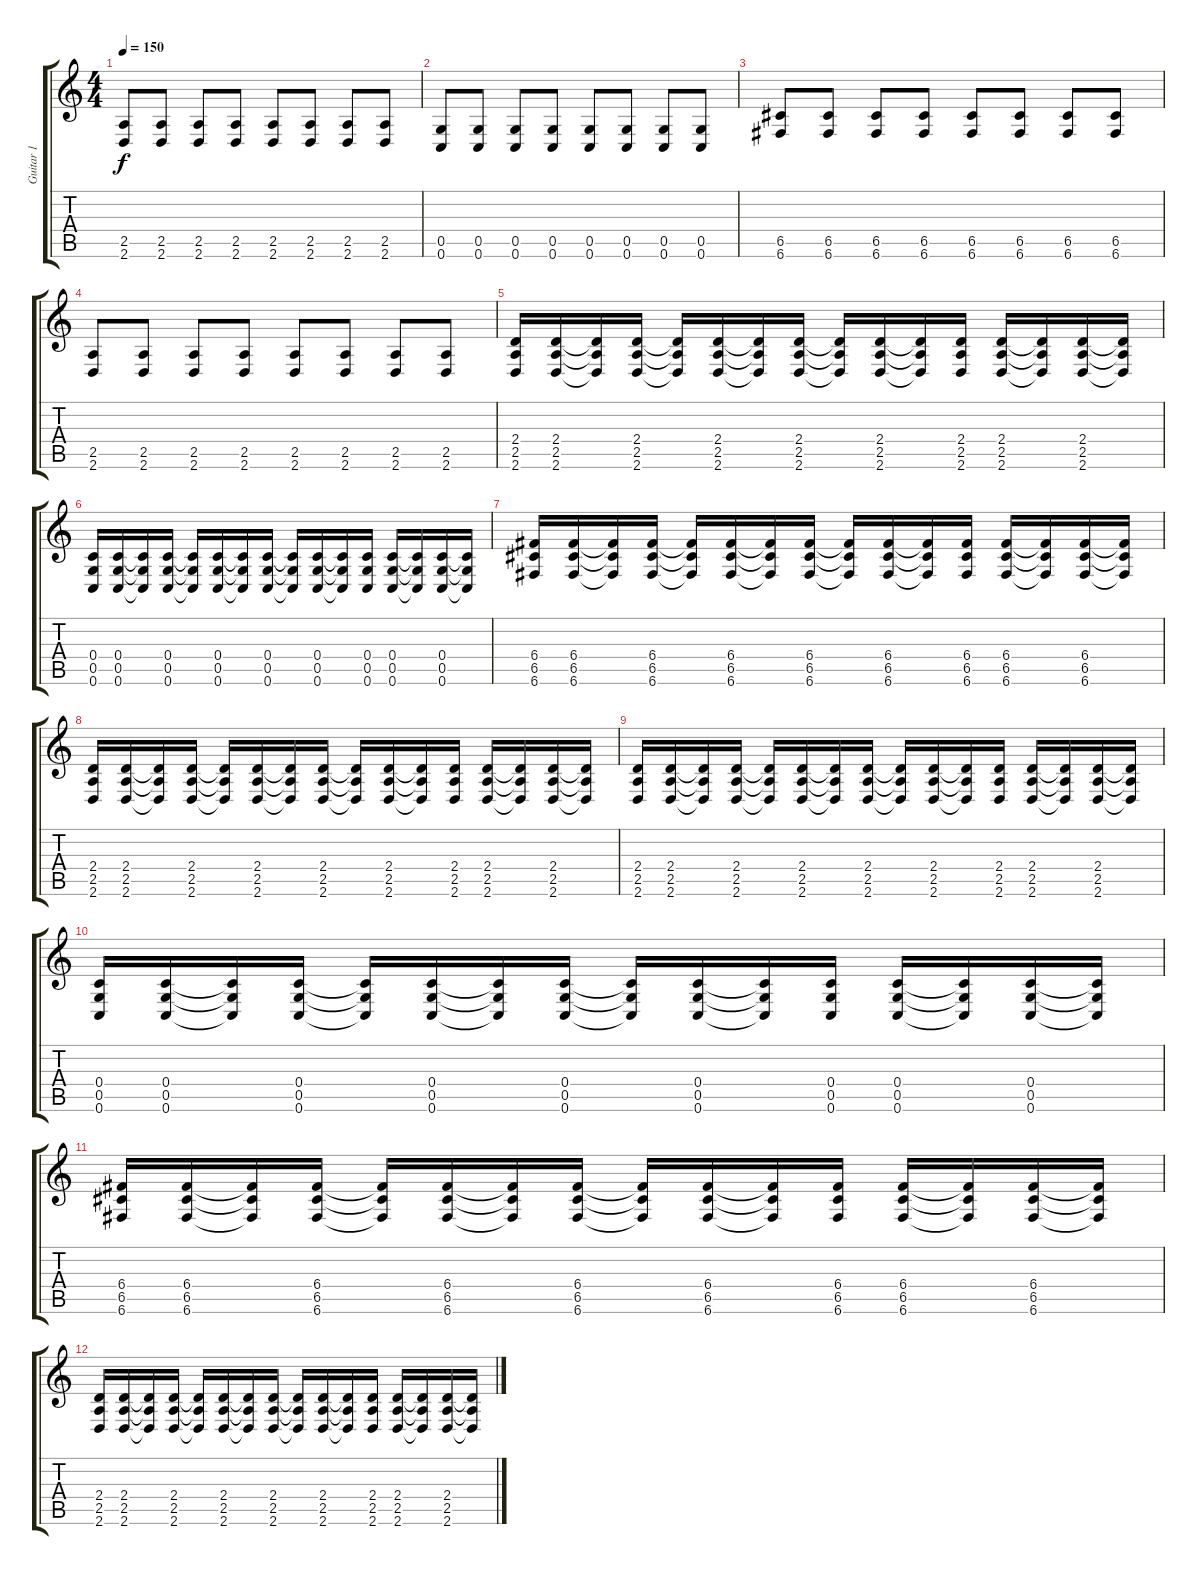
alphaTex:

\track ("Guitar 1" "Guitar 1") {instrument distortionguitar}
\staff {score tabs}
\tuning (D4 A3 F3 C3 G2 C2) {hide}
\ts (4 4)
\tempo 150
\clef g2
\ks c
(2.5 2.6).8{dy f} (2.5 2.6).8 (2.5 2.6).8 (2.5 2.6).8 (2.5 2.6).8 (2.5 2.6).8 (2.5 2.6).8 (2.5 2.6).8 |
(0.5 0.6).8 (0.5 0.6).8 (0.5 0.6).8 (0.5 0.6).8 (0.5 0.6).8 (0.5 0.6).8 (0.5 0.6).8 (0.5 0.6).8 |
(6.5 6.6).8 (6.5 6.6).8 (6.5 6.6).8 (6.5 6.6).8 (6.5 6.6).8 (6.5 6.6).8 (6.5 6.6).8 (6.5 6.6).8 |
(2.5 2.6).8 (2.5 2.6).8 (2.5 2.6).8 (2.5 2.6).8 (2.5 2.6).8 (2.5 2.6).8 (2.5 2.6).8 (2.5 2.6).8 |
(2.4 2.5 2.6).16 (2.4 2.5 2.6).16 (2.4{t} 2.5{t} 2.6{t}).16 (2.4 2.5 2.6).16 (2.4{t} 2.5{t} 2.6{t}).16 (2.4 2.5 2.6).16 (2.4{t} 2.5{t} 2.6{t}).16 (2.4 2.5 2.6).16 (2.4{t} 2.5{t} 2.6{t}).16 (2.4 2.5 2.6).16 (2.4{t} 2.5{t} 2.6{t}).16 (2.4 2.5 2.6).16 (2.4 2.5 2.6).16 (2.4{t} 2.5{t} 2.6{t}).16 (2.4 2.5 2.6).16 (2.4{t} 2.5{t} 2.6{t}).16 |
(0.4 0.5 0.6).16 (0.4 0.5 0.6).16 (0.4{t} 0.5{t} 0.6{t}).16 (0.4 0.5 0.6).16 (0.4{t} 0.5{t} 0.6{t}).16 (0.4 0.5 0.6).16 (0.4{t} 0.5{t} 0.6{t}).16 (0.4 0.5 0.6).16 (0.4{t} 0.5{t} 0.6{t}).16 (0.4 0.5 0.6).16 (0.4{t} 0.5{t} 0.6{t}).16 (0.4 0.5 0.6).16 (0.4 0.5 0.6).16 (0.4{t} 0.5{t} 0.6{t}).16 (0.4 0.5 0.6).16 (0.4{t} 0.5{t} 0.6{t}).16 |
(6.4 6.5 6.6).16 (6.4 6.5 6.6).16 (6.4{t} 6.5{t} 6.6{t}).16 (6.4 6.5 6.6).16 (6.4{t} 6.5{t} 6.6{t}).16 (6.4 6.5 6.6).16 (6.4{t} 6.5{t} 6.6{t}).16 (6.4 6.5 6.6).16 (6.4{t} 6.5{t} 6.6{t}).16 (6.4 6.5 6.6).16 (6.4{t} 6.5{t} 6.6{t}).16 (6.4 6.5 6.6).16 (6.4 6.5 6.6).16 (6.4{t} 6.5{t} 6.6{t}).16 (6.4 6.5 6.6).16 (6.4{t} 6.5{t} 6.6{t}).16 |
(2.4 2.5 2.6).16 (2.4 2.5 2.6).16 (2.4{t} 2.5{t} 2.6{t}).16 (2.4 2.5 2.6).16 (2.4{t} 2.5{t} 2.6{t}).16 (2.4 2.5 2.6).16 (2.4{t} 2.5{t} 2.6{t}).16 (2.4 2.5 2.6).16 (2.4{t} 2.5{t} 2.6{t}).16 (2.4 2.5 2.6).16 (2.4{t} 2.5{t} 2.6{t}).16 (2.4 2.5 2.6).16 (2.4 2.5 2.6).16 (2.4{t} 2.5{t} 2.6{t}).16 (2.4 2.5 2.6).16 (2.4{t} 2.5{t} 2.6{t}).16 |
(2.4 2.5 2.6).16 (2.4 2.5 2.6).16 (2.4{t} 2.5{t} 2.6{t}).16 (2.4 2.5 2.6).16 (2.4{t} 2.5{t} 2.6{t}).16 (2.4 2.5 2.6).16 (2.4{t} 2.5{t} 2.6{t}).16 (2.4 2.5 2.6).16 (2.4{t} 2.5{t} 2.6{t}).16 (2.4 2.5 2.6).16 (2.4{t} 2.5{t} 2.6{t}).16 (2.4 2.5 2.6).16 (2.4 2.5 2.6).16 (2.4{t} 2.5{t} 2.6{t}).16 (2.4 2.5 2.6).16 (2.4{t} 2.5{t} 2.6{t}).16 |
(0.4 0.5 0.6).16 (0.4 0.5 0.6).16 (0.4{t} 0.5{t} 0.6{t}).16 (0.4 0.5 0.6).16 (0.4{t} 0.5{t} 0.6{t}).16 (0.4 0.5 0.6).16 (0.4{t} 0.5{t} 0.6{t}).16 (0.4 0.5 0.6).16 (0.4{t} 0.5{t} 0.6{t}).16 (0.4 0.5 0.6).16 (0.4{t} 0.5{t} 0.6{t}).16 (0.4 0.5 0.6).16 (0.4 0.5 0.6).16 (0.4{t} 0.5{t} 0.6{t}).16 (0.4 0.5 0.6).16 (0.4{t} 0.5{t} 0.6{t}).16 |
(6.4 6.5 6.6).16 (6.4 6.5 6.6).16 (6.4{t} 6.5{t} 6.6{t}).16 (6.4 6.5 6.6).16 (6.4{t} 6.5{t} 6.6{t}).16 (6.4 6.5 6.6).16 (6.4{t} 6.5{t} 6.6{t}).16 (6.4 6.5 6.6).16 (6.4{t} 6.5{t} 6.6{t}).16 (6.4 6.5 6.6).16 (6.4{t} 6.5{t} 6.6{t}).16 (6.4 6.5 6.6).16 (6.4 6.5 6.6).16 (6.4{t} 6.5{t} 6.6{t}).16 (6.4 6.5 6.6).16 (6.4{t} 6.5{t} 6.6{t}).16 |
(2.4 2.5 2.6).16 (2.4 2.5 2.6).16 (2.4{t} 2.5{t} 2.6{t}).16 (2.4 2.5 2.6).16 (2.4{t} 2.5{t} 2.6{t}).16 (2.4 2.5 2.6).16 (2.4{t} 2.5{t} 2.6{t}).16 (2.4 2.5 2.6).16 (2.4{t} 2.5{t} 2.6{t}).16 (2.4 2.5 2.6).16 (2.4{t} 2.5{t} 2.6{t}).16 (2.4 2.5 2.6).16 (2.4 2.5 2.6).16 (2.4{t} 2.5{t} 2.6{t}).16 (2.4 2.5 2.6).16 (2.4{t} 2.5{t} 2.6{t}).16
